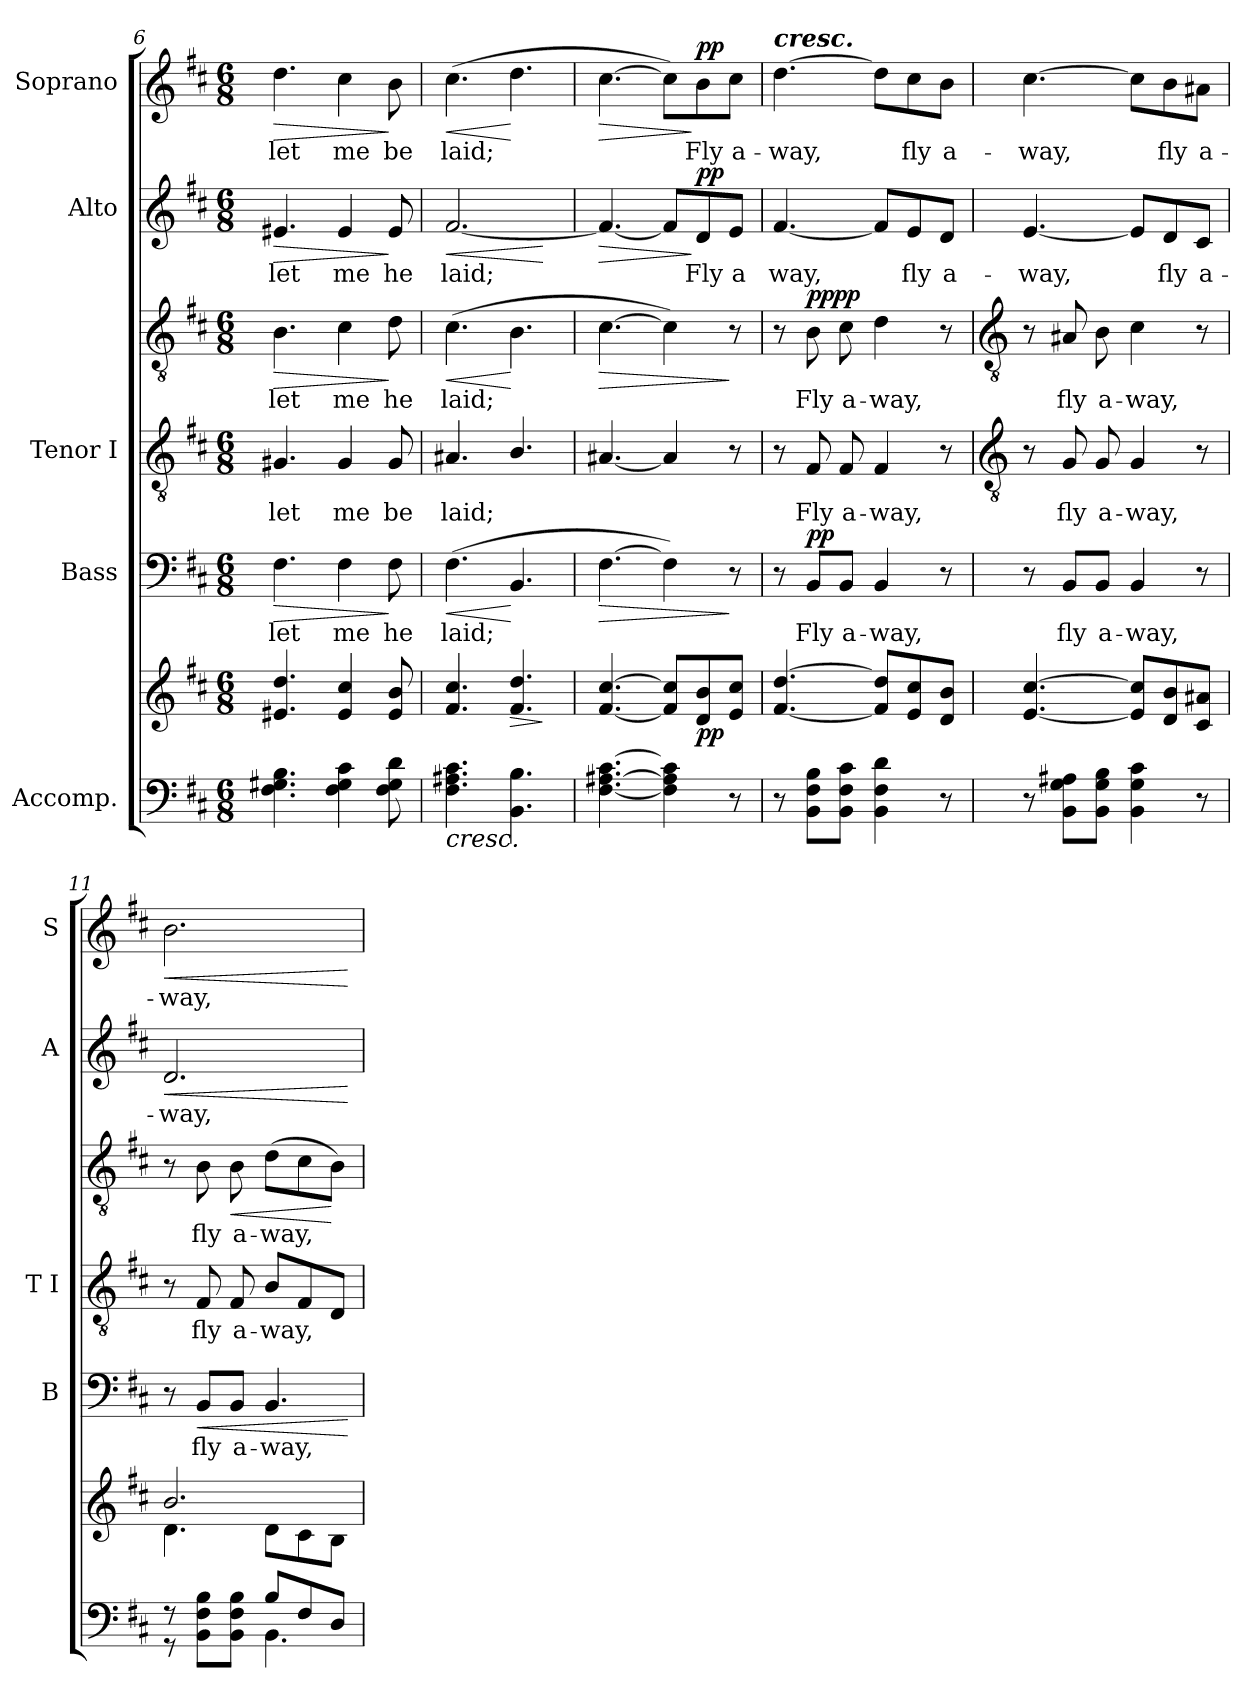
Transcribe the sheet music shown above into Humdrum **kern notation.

**kern	**kern	**dynam	**kern	**text	**dynam	**kern	**text	**kern	**text	**dynam	**kern	**text	**dynam	**kern	**text	**dynam
*part5	*part5	*part5	*part4	*part4	*part4	*part3	*part3	*part3	*part3	*part3	*part2	*part2	*part2	*part1	*part1	*part1
*staff7	*staff6	*staff6/7	*staff5	*staff5	*staff5	*staff4	*staff4	*staff3	*staff3	*staff3/4	*staff2	*staff2	*staff2	*staff1	*staff1	*staff1
*I"Accomp.	*	*	*I"Bass	*	*	*I"Tenor I	*	*	*	*	*I"Alto	*	*	*I"Soprano	*	*
*	*	*	*I'B	*	*	*I'T I	*	*	*	*	*I'A	*	*	*I'S	*	*
*clefF4	*clefG2	*	*clefF4	*	*	*clefGv2	*	*clefGv2	*	*	*clefG2	*	*	*clefG2	*	*
*k[f#c#]	*k[f#c#]	*	*k[f#c#]	*	*	*k[f#c#]	*	*k[f#c#]	*	*	*k[f#c#]	*	*	*k[f#c#]	*	*
*D:	*D:	*	*D:	*	*	*D:	*	*D:	*	*	*D:	*	*	*D:	*	*
*M6/8	*M6/8	*	*M6/8	*	*	*M6/8	*	*M6/8	*	*	*M6/8	*	*	*M6/8	*	*
=6	=6	=6	=6	=6	=6	=6	=6	=6	=6	=6	=6	=6	=6	=6	=6	=6
!	!	!	!	!LO:LY:b	!LO:HP:b	!	!LO:LY:b	!	!LO:LY:b	!LO:HP:b	!	!LO:LY:b	!LO:HP:b	!	!LO:LY:b	!LO:HP:b
4.F# 4.G#X 4.B	4.e#X 4.dd	.	4.F#	let	>	4.G#X	let	4.B	let	>	4.e#X	let	>	4.dd	let	>
!	!	!	!	!LO:LY:b	!	!	!LO:LY:b	!	!LO:LY:b	!	!	!LO:LY:b	!	!	!LO:LY:b	!
4F# 4G# 4c#	4e# 4cc#	.	4F#	me	.	4G#	me	4c#	me	.	4e#	me	.	4cc#	me	.
!	!	!	!	!LO:LY:b	!	!	!LO:LY:b	!	!LO:LY:b	!	!	!LO:LY:b	!	!	!LO:LY:b	!
8F# 8G# 8d	8e# 8b	.	8F#	he	]	8G#	be	8d	he	]	8e#	he	]	8b	be	]
=7	=7	=7	=7	=7	=7	=7	=7	=7	=7	=7	=7	=7	=7	=7	=7	=7
!	!	!LO:HP:b=2	!	!LO:LY:b	!LO:HP:b	!	!LO:LY:b	!	!LO:LY:b	!LO:HP:b	!	!LO:LY:b	!LO:HP:b	!	!LO:LY:b	!LO:HP:b
4.F# 4.A#X 4.c#	4.f# 4.cc#	<	(>4.F#	laid;	<	4.A#X	laid;	(>4.c#	laid;	<	[2.f#	laid;	<	(>4.cc#	laid;	<
!	!	!LO:HP:b	!	!	!	!	!	!	!	!	!	!	!	!	!	!
4.BB 4.B	4.f# 4.dd	>	4.BB	.	[	4.B/	.	4.B	.	[	.	.	.	4.dd	.	[
.	.	]	.	.	.	.	.	.	.	.	.	.	[	.	.	.
=8	=8	=8	=8	=8	=8	=8	=8	=8	=8	=8	=8	=8	=8	=8	=8	=8
!	!	!	!	!	!LO:HP:b	!	!	!	!	!LO:HP:b	!	!	!LO:HP:b	!	!	!LO:HP:b
[4.F# [4.A#X [4.c#	[4.f# [4.cc#	.	[4.F#	.	>	[4.A#X	.	[4.c#	.	>	4.f#_	.	>	[4.cc#	.	>
4F#] 4A#] 4c#]	8f#] 8cc#]L	[	4F#])	.	.	4A#]	.	4c#])	.	.	8f#/L]	.	.	8cc#\L])	.	.
!	!	!LO:DY:b	!	!	!	!	!	!	!	!	!	!LO:LY:b	!LO:DY:n=1:b	!	!LO:LY:b	!LO:DY:n=1:b
.	8d 8b	pp	.	.	.	.	.	.	.	.	8d/	Fly	] pp	8b\	Fly	] pp
!	!	!	!	!	!	!	!	!	!	!	!	!LO:LY:b	!	!	!LO:LY:b	!
8r	8e 8cc#J	.	8r	.	]	8r	.	8r	.	]	8e/J	a	.	8cc#\J	a-	.
=9	=9	=9	=9	=9	=9	=9	=9	=9	=9	=9	=9	=9	=9	=9	=9	=9
!	!	!	!	!	!	!	!	!	!	!	!	!	!	!LO:TX:a:Bi:t=cresc.	!	!
!	!	!	!	!	!	!	!	!	!	!	!	!LO:LY:b	!	!	!LO:LY:b	!
8r	[4.f# [4.dd	.	8r	.	.	8r	.	8r	.	.	[4.f#	way,	.	[4.dd	-way,	.
!	!	!	!	!LO:LY:b	!LO:DY:b	!	!LO:LY:b	!	!LO:LY:b	!LO:DY:b=2	!	!	!	!	!	!
!	!	!	!	!	!	!	!	!	!	!LO:DY:n=1:b	!	!	!	!	!	!
8BB 8F# 8BL	.	.	8BB/L	Fly	pp	8F#	Fly	8B	Fly	pp pp	.	.	.	.	.	.
!	!	!	!	!LO:LY:b	!	!	!LO:LY:b	!	!LO:LY:b	!	!	!	!	!	!	!
8BB 8F# 8c#J	.	.	8BB/J	a-	.	8F#	a-	8c#	a-	.	.	.	.	.	.	.
!	!	!	!	!LO:LY:b	!	!	!LO:LY:b	!	!LO:LY:b	!	!	!	!	!	!	!
4BB 4F# 4d	8f#] 8dd]L	.	4BB	-way,	.	4F#	-way,	4d	-way,	.	8f#/L]	.	.	8dd\L]	.	.
!	!	!	!	!	!	!	!	!	!	!	!	!LO:LY:b	!	!	!LO:LY:b	!
.	8e 8cc#	.	.	.	.	.	.	.	.	.	8e/	fly	.	8cc#\	fly	.
!	!	!	!	!	!	!	!	!	!	!	!	!LO:LY:b	!	!	!LO:LY:b	!
8r	8d 8bJ	.	8r	.	.	8r	.	8r	.	.	8d/J	a-	.	8b\J	a-	.
!!LO:LB:g=z
=10	=10	=10	=10	=10	=10	=10	=10	=10	=10	=10	=10	=10	=10	=10	=10	=10
*	*	*	*	*	*	*clefGv2	*	*clefGv2	*	*	*	*	*	*	*	*
*^	*^	*	*	*	*	*	*	*	*	*	*	*	*	*	*	*
!	!	!	!	!	!	!	!	!	!	!	!	!	!	!LO:LY:b	!	!	!LO:LY:b	!
8r	2ryy	[4.e [4.cc#	2ryy	.	8r	.	.	8r	.	8r	.	.	[4.e	-way,	.	[4.cc#	-way,	.
!	!	!	!	!	!	!LO:LY:b	!	!	!LO:LY:b	!	!LO:LY:b	!	!	!	!	!	!	!
8BB\ 8G\ 8A#X\L	.	.	.	.	8BB/L	fly	.	8G	fly	8A#X	fly	.	.	.	.	.	.	.
!	!	!	!	!	!	!LO:LY:b	!	!	!LO:LY:b	!	!LO:LY:b	!	!	!	!	!	!	!
8BB\ 8G\ 8B\J	.	.	.	.	8BB/J	a-	.	8G	a-	8B	a-	.	.	.	.	.	.	.
!	!	!	!	!	!	!LO:LY:b	!	!	!LO:LY:b	!	!LO:LY:b	!	!	!	!	!	!	!
4BB\ 4G\ 4c#\	.	8e] 8cc#]L	.	.	4BB	-way,	.	4G	-way,	4c#	-way,	.	8e/L]	.	.	8cc#\L]	.	.
!	!	!	!	!	!	!	!	!	!	!	!	!	!	!LO:LY:b	!	!	!LO:LY:b	!
.	4ryy	8d 8b	4ryy	.	.	.	.	.	.	.	.	.	8d/	fly	.	8b\	fly	.
!	!	!	!	!	!	!	!	!	!	!	!	!	!	!LO:LY:b	!	!	!LO:LY:b	!
8r	.	8c# 8a#XJ	.	.	8r	.	.	8r	.	8r	.	.	8c#/J	a-	.	8a#X\J	a-	.
=11	=11	=11	=11	=11	=11	=11	=11	=11	=11	=11	=11	=11	=11	=11	=11	=11	=11	=11
!	!	!	!	!	!	!	!	!	!	!	!	!	!	!LO:LY:b	!LO:HP:b	!	!LO:LY:b	!LO:HP:b
8r	8r	2.b/	4.d\	.	8r	.	.	8r	.	8r	.	.	2.d	-way,	<	2.b	-way,	<
!	!	!	!	!	!	!LO:LY:b	!LO:HP:b	!	!LO:LY:b	!	!LO:LY:b	!	!	!	!	!	!	!
8BB\ 8F#\ 8B\L	4ryy	.	.	.	8BB/L	fly	<	8F#	fly	8B	fly	.	.	.	.	.	.	.
!	!	!	!	!	!	!LO:LY:b	!	!	!LO:LY:b	!	!LO:LY:b	!LO:HP:b	!	!	!	!	!	!
8BB\ 8F#\ 8B\J	.	.	.	.	8BB/J	a-	.	8F#	a-	8B	a-	<	.	.	.	.	.	.
!	!	!	!	!	!	!LO:LY:b	!	!	!LO:LY:b	!	!LO:LY:b	!	!	!	!	!	!	!
8B/L	4.BB\	.	8dL	.	4.BB	-way,	.	8BL	-way,	(>8dL	-way,	.	.	.	.	.	.	.
8F#/	.	.	8c#	.	.	.	.	8F#	.	8c#	.	.	.	.	.	.	.	.
8D/J	.	.	8BJ	.	.	.	.	8DJ	.	8BJ)	.	[	.	.	.	.	.	.
*v	*v	*	*	*	*	*	*	*	*	*	*	*	*	*	*	*	*	*
*	*v	*v	*	*	*	*	*	*	*	*	*	*	*	*	*	*	*
.	.	.	.	.	[	.	.	.	.	.	.	.	[	.	.	[
=	=	=	=	=	=	=	=	=	=	=	=	=	=	=	=	=
*-	*-	*-	*-	*-	*-	*-	*-	*-	*-	*-	*-	*-	*-	*-	*-	*-
